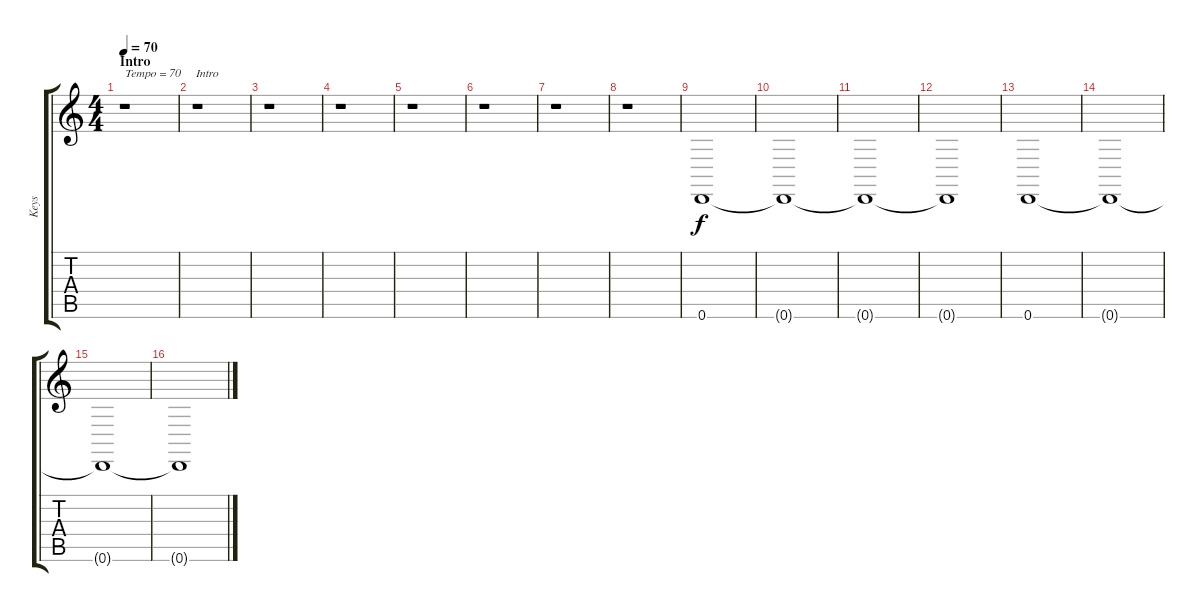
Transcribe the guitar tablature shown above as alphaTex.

\track ("Keys" "Keys") {instrument pad2warm}
\staff {score tabs}
\tuning (D4 A3 F3 C3 G2 D2) {hide}
\ts (4 4)
\section ("" "Intro")
\tempo 70
\clef g2
\ks c
r.1{txt "Tempo = 70     Intro" dy f instrument pad2warm} |
r.1 |
r.1 |
r.1 |
r.1 |
r.1 |
r.1 |
r.1 |
0.6.1 |
0.6{t}.1 |
0.6{t}.1 |
0.6{t}.1 |
0.6.1 |
0.6{t}.1 |
0.6{t}.1 |
0.6{t}.1
